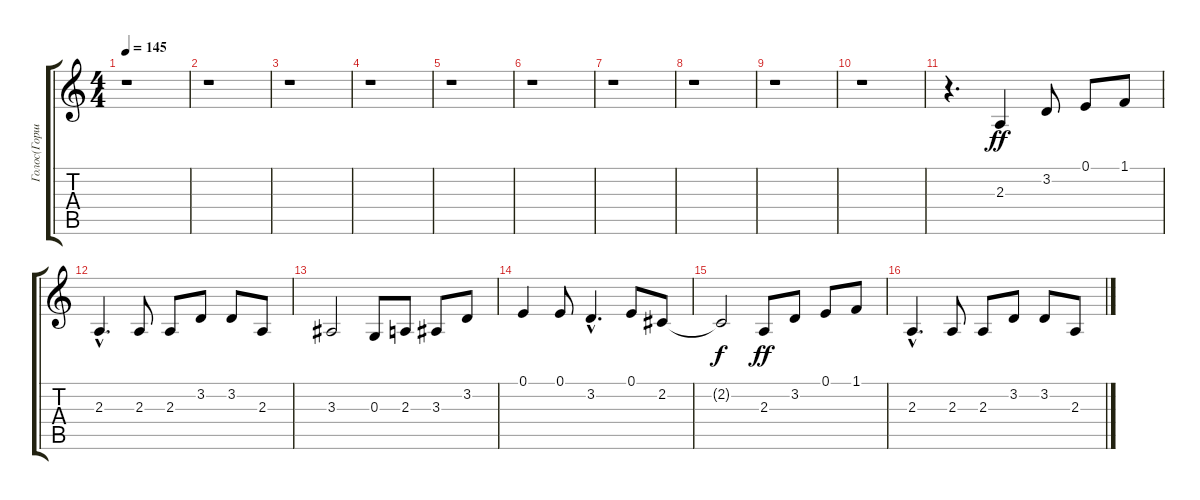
\track ("Голос(Горшенев А.)" "Голос(Горш") {instrument tenorsax}
\staff {score tabs}
\tuning (E4 B3 G3 D3 A2 E2) {hide}
\ts (4 4)
\tempo 145
\clef g2
\ks c
r.1{dy ff} |
r.1 |
r.1 |
r.1 |
r.1 |
r.1 |
r.1 |
r.1 |
r.1 |
r.1 |
r.4{d} 2.3.4 3.2.8 0.1.8 1.1.8 |
2.3{hac}.4{d} 2.3.8 2.3.8 3.2.8 3.2.8 2.3.8 |
3.3.2 0.3.8 2.3.8 3.3.8 3.2.8 |
0.1.4 0.1.8 3.2{hac}.4{d} 0.1.8 2.2.8 |
2.2{t}.2{dy f} 2.3.8{dy ff} 3.2.8 0.1.8 1.1.8 |
2.3{hac}.4{d} 2.3.8 2.3.8 3.2.8 3.2.8 2.3.8
